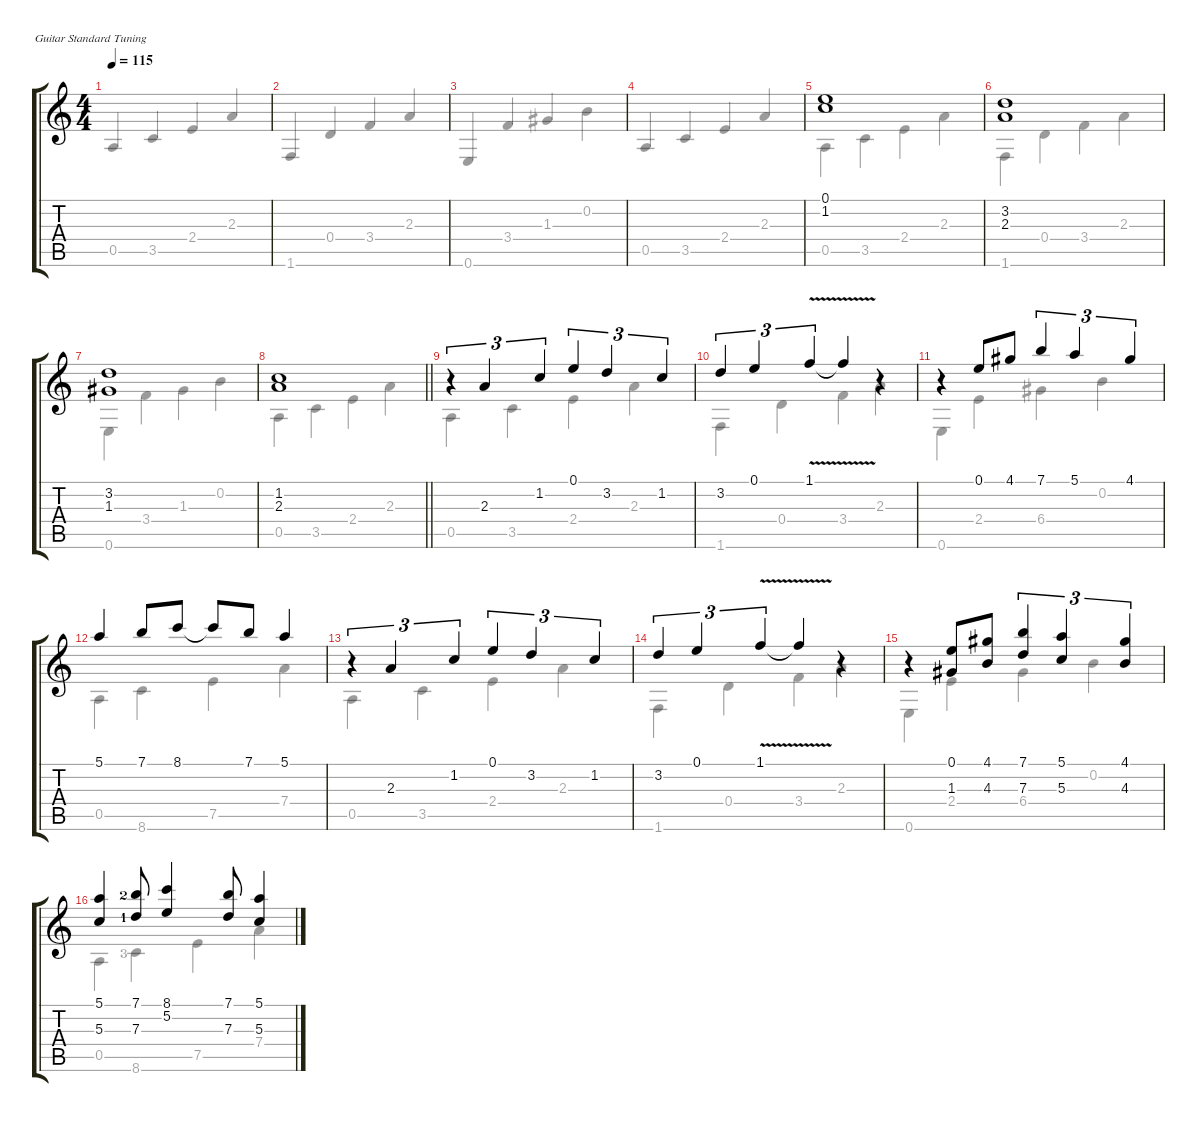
\defaultSystemsLayout 4
\hideDynamics
\bracketExtendMode groupsimilarinstruments
\firstSystemTrackNameOrientation horizontal
\otherSystemsTrackNameOrientation horizontal
\track "" {instrument acousticguitarsteel}
\staff {score tabs}
\tuning (E4 B3 G3 D3 A2 E2)
\voice
\ts (4 4)
\tempo 115
\clef g2
\ks aminor
|
|
|
|
(1.2 0.1).1 |
(3.2 2.3).1 |
(3.2 1.3).1 |
\barLineRight lightlight
(1.2 2.3).1 |
r.4{tu (3 2)} 2.3.4{tu (3 2)} 1.2.4{tu (3 2)} 0.1.4{tu (3 2)} 3.2.4{tu (3 2)} 1.2.4{tu (3 2)} |
3.2.4{tu (3 2)} 0.1.4{tu (3 2)} 1.1{v}.4{tu (3 2)} 1.1{t}.4 r.4 |
r.4 0.1.8 4.1.8 7.1.4{tu (3 2)} 5.1.4{tu (3 2)} 4.1.4{tu (3 2)} |
5.1.4 7.1.8 8.1.8 8.1{t}.8 7.1.8 5.1.4 |
r.4{tu (3 2)} 2.3.4{tu (3 2)} 1.2.4{tu (3 2)} 0.1.4{tu (3 2)} 3.2.4{tu (3 2)} 1.2.4{tu (3 2)} |
3.2.4{tu (3 2)} 0.1.4{tu (3 2)} 1.1{v}.4{tu (3 2)} 1.1{t}.4 r.4 |
r.4 (1.3 0.1).8 (4.1 4.3).8 (7.1 7.3).4{tu (3 2)} (5.1 5.3).4{tu (3 2)} (4.1 4.3).4{tu (3 2)} |
(5.1 5.3).4 (7.1{lf 3} 7.3{lf 2}).8 (8.1 5.2).4 (7.1 7.3).8 (5.1 5.3).4
\voice
\clef g2
\ottava regular
\simile none
\ks aminor
0.5.4{dy f beam invert} 3.5.4{beam invert} 2.4.4{beam invert} 2.3.4{beam invert} |
1.6.4{beam invert} 0.4.4{beam invert} 3.4.4{beam invert} 2.3.4{beam invert} |
0.6.4{beam invert} 3.4.4{beam invert} 1.3.4{beam invert} 0.2.4 |
0.5.4{beam invert} 3.5.4{beam invert} 2.4.4{beam invert} 2.3.4{beam invert} |
0.5.4 3.5.4 2.4.4 2.3.4 |
1.6.4 0.4.4 3.4.4 2.3.4 |
0.6.4 3.4.4 1.3.4 0.2.4 |
\barLineRight lightlight
0.5.4 3.5.4 2.4.4 2.3.4 |
0.5.4 3.5.4 2.4.4 2.3.4 |
1.6.4 0.4.4 3.4.4 2.3.4 |
0.6.4 2.4.4 6.4.4 0.2.4 |
0.5.4 8.6.4 7.5.4 7.4.4 |
0.5.4 3.5.4 2.4.4 2.3.4 |
1.6.4 0.4.4 3.4.4 2.3.4 |
0.6.4 2.4.4 6.4.4 0.2.4 |
0.5.4 8.6{lf 4}.4 7.5.4 7.4.4
